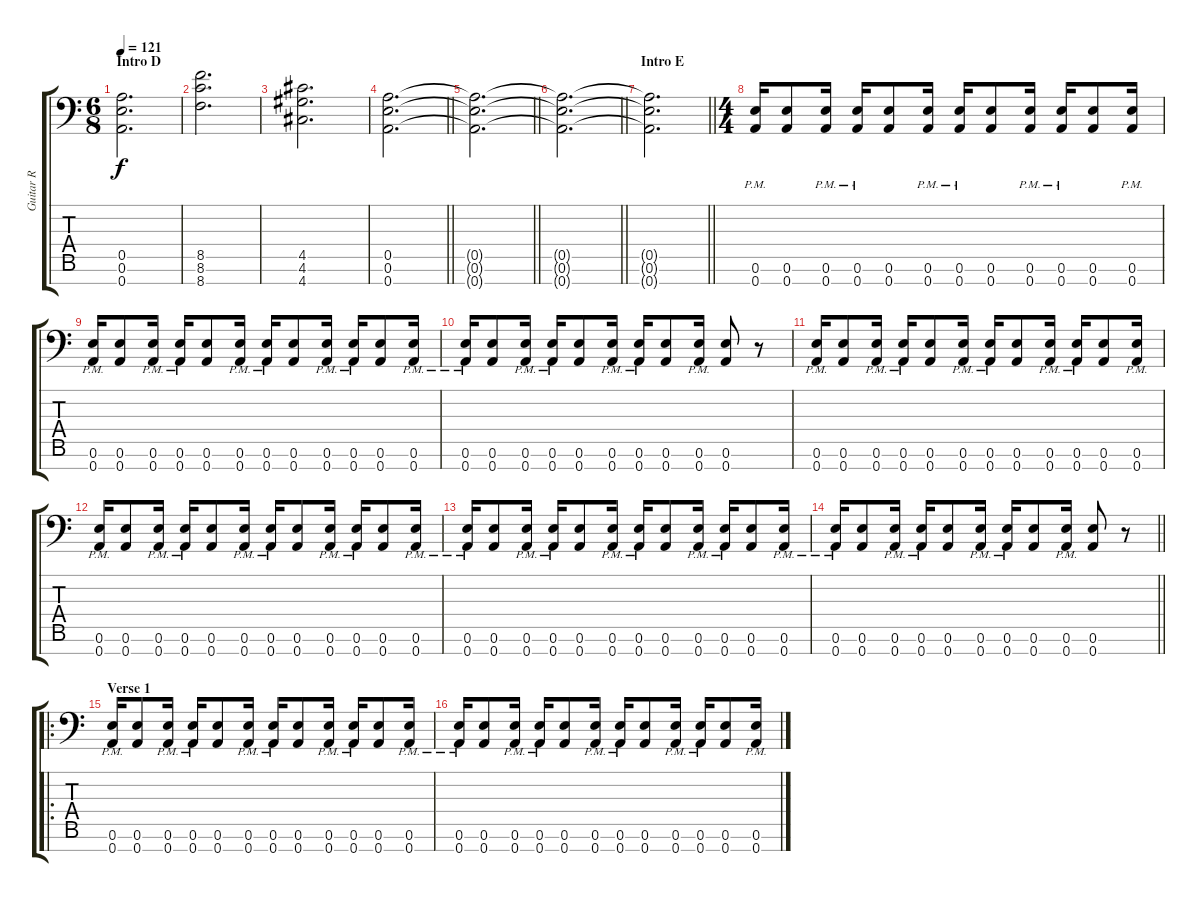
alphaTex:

\track ("Guitar R" "Guitar R") {instrument overdrivenguitar}
\staff {score tabs}
\tuning (E4 B3 G3 D3 A2 E2 A1) {hide}
\ts (6 8)
\section ("" "Intro D")
\tempo 121
\clef f4
\ks c
(0.5 0.6 0.7).2{d dy f} |
(8.5 8.6 8.7).2{d} |
(4.5 4.6 4.7).2{d} |
\barLineRight lightlight
(0.5 0.6 0.7).2{d} |
\barLineRight lightlight
(0.5{t} 0.6{t} 0.7{t}).2{d} |
\barLineRight lightlight
(0.5{t} 0.6{t} 0.7{t}).2{d} |
\section ("" "Intro E")
\barLineRight lightlight
(0.5{t} 0.6{t} 0.7{t}).2{d} |
\ts (4 4)
(0.6{pm} 0.7{pm}).16 (0.6 0.7).8 (0.6{pm} 0.7{pm}).16 (0.6{pm} 0.7{pm}).16 (0.6 0.7).8 (0.6{pm} 0.7{pm}).16 (0.6{pm} 0.7{pm}).16 (0.6 0.7).8 (0.6{pm} 0.7{pm}).16 (0.6{pm} 0.7{pm}).16 (0.6 0.7).8 (0.6{pm} 0.7{pm}).16 |
(0.6{pm} 0.7{pm}).16 (0.6 0.7).8 (0.6{pm} 0.7{pm}).16 (0.6{pm} 0.7{pm}).16 (0.6 0.7).8 (0.6{pm} 0.7{pm}).16 (0.6{pm} 0.7{pm}).16 (0.6 0.7).8 (0.6{pm} 0.7{pm}).16 (0.6{pm} 0.7{pm}).16 (0.6 0.7).8 (0.6{pm} 0.7{pm}).16 |
(0.6{pm} 0.7{pm}).16 (0.6 0.7).8 (0.6{pm} 0.7{pm}).16 (0.6{pm} 0.7{pm}).16 (0.6 0.7).8 (0.6{pm} 0.7{pm}).16 (0.6{pm} 0.7{pm}).16 (0.6 0.7).8 (0.6{pm} 0.7{pm}).16 (0.6 0.7).8 r.8 |
(0.6{pm} 0.7{pm}).16 (0.6 0.7).8 (0.6{pm} 0.7{pm}).16 (0.6{pm} 0.7{pm}).16 (0.6 0.7).8 (0.6{pm} 0.7{pm}).16 (0.6{pm} 0.7{pm}).16 (0.6 0.7).8 (0.6{pm} 0.7{pm}).16 (0.6{pm} 0.7{pm}).16 (0.6 0.7).8 (0.6{pm} 0.7{pm}).16 |
(0.6{pm} 0.7{pm}).16 (0.6 0.7).8 (0.6{pm} 0.7{pm}).16 (0.6{pm} 0.7{pm}).16 (0.6 0.7).8 (0.6{pm} 0.7{pm}).16 (0.6{pm} 0.7{pm}).16 (0.6 0.7).8 (0.6{pm} 0.7{pm}).16 (0.6{pm} 0.7{pm}).16 (0.6 0.7).8 (0.6{pm} 0.7{pm}).16 |
(0.6{pm} 0.7{pm}).16 (0.6 0.7).8 (0.6{pm} 0.7{pm}).16 (0.6{pm} 0.7{pm}).16 (0.6 0.7).8 (0.6{pm} 0.7{pm}).16 (0.6{pm} 0.7{pm}).16 (0.6 0.7).8 (0.6{pm} 0.7{pm}).16 (0.6{pm} 0.7{pm}).16 (0.6 0.7).8 (0.6{pm} 0.7{pm}).16 |
\barLineRight lightlight
(0.6{pm} 0.7{pm}).16 (0.6 0.7).8 (0.6{pm} 0.7{pm}).16 (0.6{pm} 0.7{pm}).16 (0.6 0.7).8 (0.6{pm} 0.7{pm}).16 (0.6{pm} 0.7{pm}).16 (0.6 0.7).8 (0.6{pm} 0.7{pm}).16 (0.6 0.7).8 r.8 |
\ro
\section ("" "Verse 1")
(0.6{pm} 0.7{pm}).16 (0.6 0.7).8 (0.6{pm} 0.7{pm}).16 (0.6{pm} 0.7{pm}).16 (0.6 0.7).8 (0.6{pm} 0.7{pm}).16 (0.6{pm} 0.7{pm}).16 (0.6 0.7).8 (0.6{pm} 0.7{pm}).16 (0.6{pm} 0.7{pm}).16 (0.6 0.7).8 (0.6{pm} 0.7{pm}).16 |
(0.6{pm} 0.7{pm}).16 (0.6 0.7).8 (0.6{pm} 0.7{pm}).16 (0.6{pm} 0.7{pm}).16 (0.6 0.7).8 (0.6{pm} 0.7{pm}).16 (0.6{pm} 0.7{pm}).16 (0.6 0.7).8 (0.6{pm} 0.7{pm}).16 (0.6{pm} 0.7{pm}).16 (0.6 0.7).8 (0.6{pm} 0.7{pm}).16
